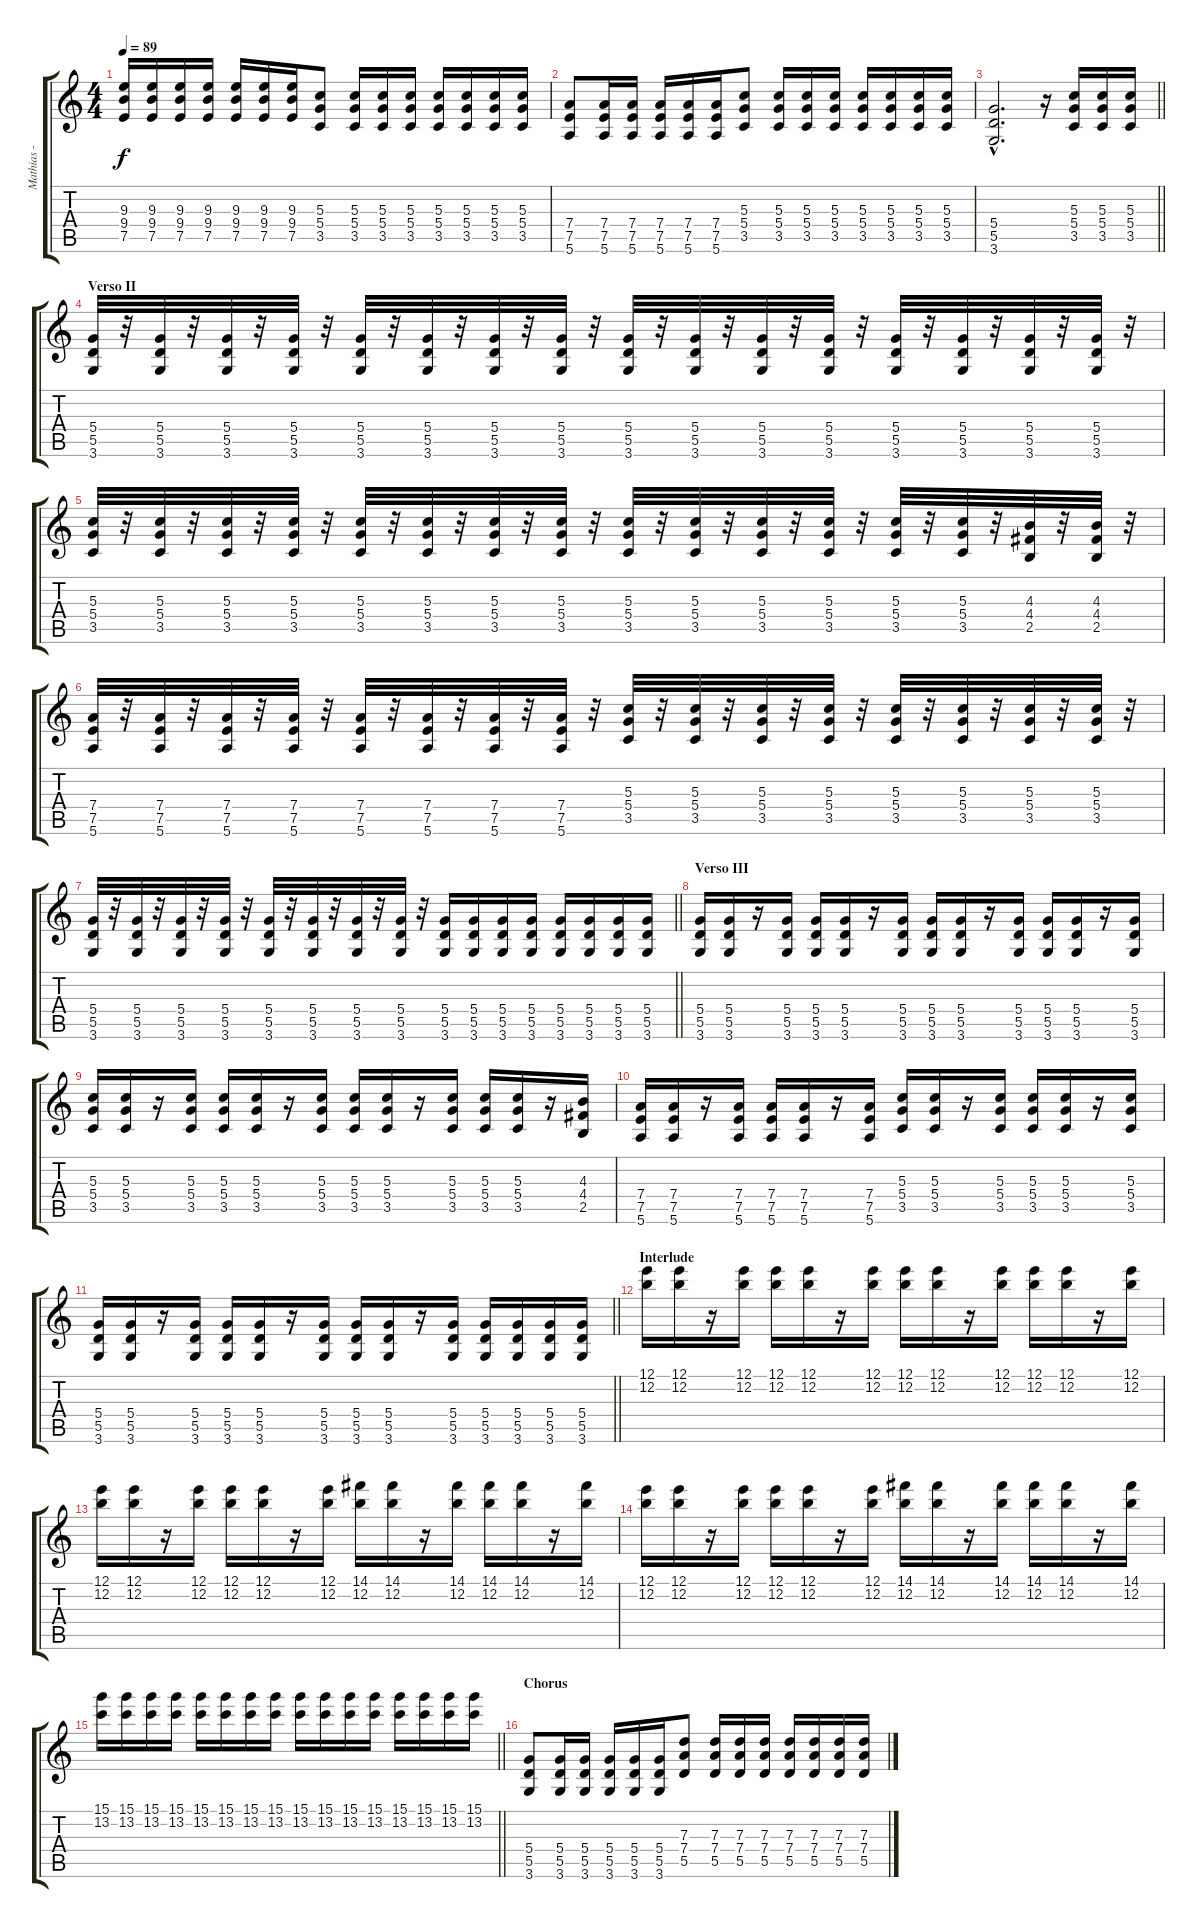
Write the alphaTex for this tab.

\track ("Mathias - Left Guitar" "Mathias - ") {instrument distortionguitar}
\staff {score tabs}
\tuning (E4 B3 G3 D3 A2 E2) {hide}
\ts (4 4)
\tempo 89
\clef g2
\ks c
(9.3 9.4 7.5).16{dy f} (9.3 9.4 7.5).16 (9.3 9.4 7.5).16 (9.3 9.4 7.5).16 (9.3 9.4 7.5).16 (9.3 9.4 7.5).16 (9.3 9.4 7.5).16 (5.3 5.4 3.5).8 (5.3 5.4 3.5).16 (5.3 5.4 3.5).16 (5.3 5.4 3.5).16 (5.3 5.4 3.5).16 (5.3 5.4 3.5).16 (5.3 5.4 3.5).16 (5.3 5.4 3.5).16 |
(7.4 7.5 5.6).8 (7.4 7.5 5.6).16 (7.4 7.5 5.6).16 (7.4 7.5 5.6).16 (7.4 7.5 5.6).16 (7.4 7.5 5.6).16 (5.3 5.4 3.5).8 (5.3 5.4 3.5).16 (5.3 5.4 3.5).16 (5.3 5.4 3.5).16 (5.3 5.4 3.5).16 (5.3 5.4 3.5).16 (5.3 5.4 3.5).16 (5.3 5.4 3.5).16 |
\barLineRight lightlight
(5.4{hac} 5.5{hac} 3.6{hac}).2{d} r.16 (5.3 5.4 3.5).16 (5.3 5.4 3.5).16 (5.3 5.4 3.5).16 |
\section ("" "Verso II")
(5.4 5.5 3.6).32 r.32 (5.4 5.5 3.6).32 r.32 (5.4 5.5 3.6).32 r.32 (5.4 5.5 3.6).32 r.32 (5.4 5.5 3.6).32 r.32 (5.4 5.5 3.6).32 r.32 (5.4 5.5 3.6).32 r.32 (5.4 5.5 3.6).32 r.32 (5.4 5.5 3.6).32 r.32 (5.4 5.5 3.6).32 r.32 (5.4 5.5 3.6).32 r.32 (5.4 5.5 3.6).32 r.32 (5.4 5.5 3.6).32 r.32 (5.4 5.5 3.6).32 r.32 (5.4 5.5 3.6).32 r.32 (5.4 5.5 3.6).32 r.32 |
(5.3 5.4 3.5).32 r.32 (5.3 5.4 3.5).32 r.32 (5.3 5.4 3.5).32 r.32 (5.3 5.4 3.5).32 r.32 (5.3 5.4 3.5).32 r.32 (5.3 5.4 3.5).32 r.32 (5.3 5.4 3.5).32 r.32 (5.3 5.4 3.5).32 r.32 (5.3 5.4 3.5).32 r.32 (5.3 5.4 3.5).32 r.32 (5.3 5.4 3.5).32 r.32 (5.3 5.4 3.5).32 r.32 (5.3 5.4 3.5).32 r.32 (5.3 5.4 3.5).32 r.32 (4.3 4.4 2.5).32 r.32 (4.3 4.4 2.5).32 r.32 |
(7.4 7.5 5.6).32 r.32 (7.4 7.5 5.6).32 r.32 (7.4 7.5 5.6).32 r.32 (7.4 7.5 5.6).32 r.32 (7.4 7.5 5.6).32 r.32 (7.4 7.5 5.6).32 r.32 (7.4 7.5 5.6).32 r.32 (7.4 7.5 5.6).32 r.32 (5.3 5.4 3.5).32 r.32 (5.3 5.4 3.5).32 r.32 (5.3 5.4 3.5).32 r.32 (5.3 5.4 3.5).32 r.32 (5.3 5.4 3.5).32 r.32 (5.3 5.4 3.5).32 r.32 (5.3 5.4 3.5).32 r.32 (5.3 5.4 3.5).32 r.32 |
\barLineRight lightlight
(5.4 5.5 3.6).32 r.32 (5.4 5.5 3.6).32 r.32 (5.4 5.5 3.6).32 r.32 (5.4 5.5 3.6).32 r.32 (5.4 5.5 3.6).32 r.32 (5.4 5.5 3.6).32 r.32 (5.4 5.5 3.6).32 r.32 (5.4 5.5 3.6).32 r.32 (5.4 5.5 3.6).16 (5.4 5.5 3.6).16 (5.4 5.5 3.6).16 (5.4 5.5 3.6).16 (5.4 5.5 3.6).16 (5.4 5.5 3.6).16 (5.4 5.5 3.6).16 (5.4 5.5 3.6).16 |
\section ("" "Verso III")
(5.4 5.5 3.6).16 (5.4 5.5 3.6).16 r.16 (5.4 5.5 3.6).16 (5.4 5.5 3.6).16 (5.4 5.5 3.6).16 r.16 (5.4 5.5 3.6).16 (5.4 5.5 3.6).16 (5.4 5.5 3.6).16 r.16 (5.4 5.5 3.6).16 (5.4 5.5 3.6).16 (5.4 5.5 3.6).16 r.16 (5.4 5.5 3.6).16 |
(5.3 5.4 3.5).16 (5.3 5.4 3.5).16 r.16 (5.3 5.4 3.5).16 (5.3 5.4 3.5).16 (5.3 5.4 3.5).16 r.16 (5.3 5.4 3.5).16 (5.3 5.4 3.5).16 (5.3 5.4 3.5).16 r.16 (5.3 5.4 3.5).16 (5.3 5.4 3.5).16 (5.3 5.4 3.5).16 r.16 (4.3 4.4 2.5).16 |
(7.4 7.5 5.6).16 (7.4 7.5 5.6).16 r.16 (7.4 7.5 5.6).16 (7.4 7.5 5.6).16 (7.4 7.5 5.6).16 r.16 (7.4 7.5 5.6).16 (5.3 5.4 3.5).16 (5.3 5.4 3.5).16 r.16 (5.3 5.4 3.5).16 (5.3 5.4 3.5).16 (5.3 5.4 3.5).16 r.16 (5.3 5.4 3.5).16 |
\barLineRight lightlight
(5.4 5.5 3.6).16 (5.4 5.5 3.6).16 r.16 (5.4 5.5 3.6).16 (5.4 5.5 3.6).16 (5.4 5.5 3.6).16 r.16 (5.4 5.5 3.6).16 (5.4 5.5 3.6).16 (5.4 5.5 3.6).16 r.16 (5.4 5.5 3.6).16 (5.4 5.5 3.6).16 (5.4 5.5 3.6).16 (5.4 5.5 3.6).16 (5.4 5.5 3.6).16 |
\section ("" "Interlude")
(12.1 12.2).16 (12.1 12.2).16 r.16 (12.1 12.2).16 (12.1 12.2).16 (12.1 12.2).16 r.16 (12.1 12.2).16 (12.1 12.2).16 (12.1 12.2).16 r.16 (12.1 12.2).16 (12.1 12.2).16 (12.1 12.2).16 r.16 (12.1 12.2).16 |
(12.1 12.2).16 (12.1 12.2).16 r.16 (12.1 12.2).16 (12.1 12.2).16 (12.1 12.2).16 r.16 (12.1 12.2).16 (14.1 12.2).16 (14.1 12.2).16 r.16 (14.1 12.2).16 (14.1 12.2).16 (14.1 12.2).16 r.16 (14.1 12.2).16 |
(12.1 12.2).16 (12.1 12.2).16 r.16 (12.1 12.2).16 (12.1 12.2).16 (12.1 12.2).16 r.16 (12.1 12.2).16 (14.1 12.2).16 (14.1 12.2).16 r.16 (14.1 12.2).16 (14.1 12.2).16 (14.1 12.2).16 r.16 (14.1 12.2).16 |
\barLineRight lightlight
(15.1 13.2).16 (15.1 13.2).16 (15.1 13.2).16 (15.1 13.2).16 (15.1 13.2).16 (15.1 13.2).16 (15.1 13.2).16 (15.1 13.2).16 (15.1 13.2).16 (15.1 13.2).16 (15.1 13.2).16 (15.1 13.2).16 (15.1 13.2).16 (15.1 13.2).16 (15.1 13.2).16 (15.1 13.2).16 |
\section ("" "Chorus")
(5.4 5.5 3.6).8 (5.4 5.5 3.6).16 (5.4 5.5 3.6).16 (5.4 5.5 3.6).16 (5.4 5.5 3.6).16 (5.4 5.5 3.6).16 (7.3 7.4 5.5).8 (7.3 7.4 5.5).16 (7.3 7.4 5.5).16 (7.3 7.4 5.5).16 (7.3 7.4 5.5).16 (7.3 7.4 5.5).16 (7.3 7.4 5.5).16 (7.3 7.4 5.5).16
